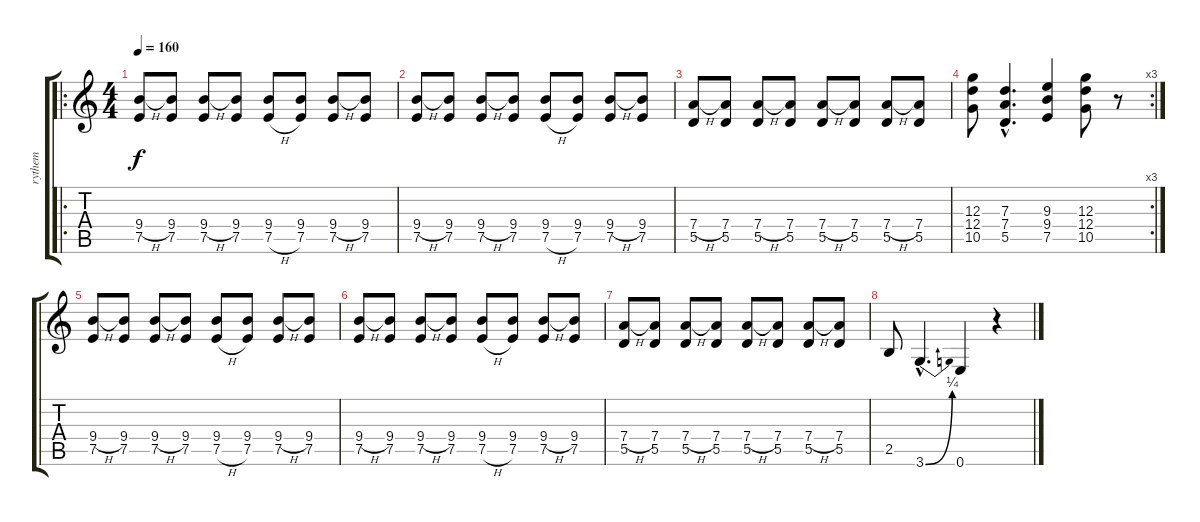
\track ("rythem" "rythem") {instrument distortionguitar}
\staff {score tabs}
\tuning (E4 B3 G3 D3 A2 E2) {hide}
\ro
\ts (4 4)
\tempo 160
\clef g2
\ks c
(9.4{h} 7.5).8{dy f} (9.4 7.5).8 (9.4{h} 7.5).8 (9.4 7.5).8 (9.4 7.5{h}).8 (9.4 7.5).8 (9.4{h} 7.5).8 (9.4 7.5).8 |
(9.4{h} 7.5).8 (9.4 7.5).8 (9.4{h} 7.5).8 (9.4 7.5).8 (9.4 7.5{h}).8 (9.4 7.5).8 (9.4{h} 7.5).8 (9.4 7.5).8 |
(7.4{h} 5.5).8 (7.4 5.5).8 (7.4{h} 5.5).8 (7.4 5.5).8 (7.4{h} 5.5).8 (7.4 5.5).8 (7.4{h} 5.5).8 (7.4 5.5).8 |
\rc 3
(12.3 12.4 10.5).8 (7.3{hac} 7.4{hac} 5.5{hac}).4{d} (9.3 9.4 7.5).4 (12.3 12.4 10.5).8 r.8 |
(9.4{h} 7.5).8 (9.4 7.5).8 (9.4{h} 7.5).8 (9.4 7.5).8 (9.4 7.5{h}).8 (9.4 7.5).8 (9.4{h} 7.5).8 (9.4 7.5).8 |
(9.4{h} 7.5).8 (9.4 7.5).8 (9.4{h} 7.5).8 (9.4 7.5).8 (9.4 7.5{h}).8 (9.4 7.5).8 (9.4{h} 7.5).8 (9.4 7.5).8 |
(7.4{h} 5.5).8 (7.4 5.5).8 (7.4{h} 5.5).8 (7.4 5.5).8 (7.4{h} 5.5).8 (7.4 5.5).8 (7.4{h} 5.5).8 (7.4 5.5).8 |
2.5.8 3.6{be (bend 0 0 60 1) hac}.4{d} 0.6.4 r.4
